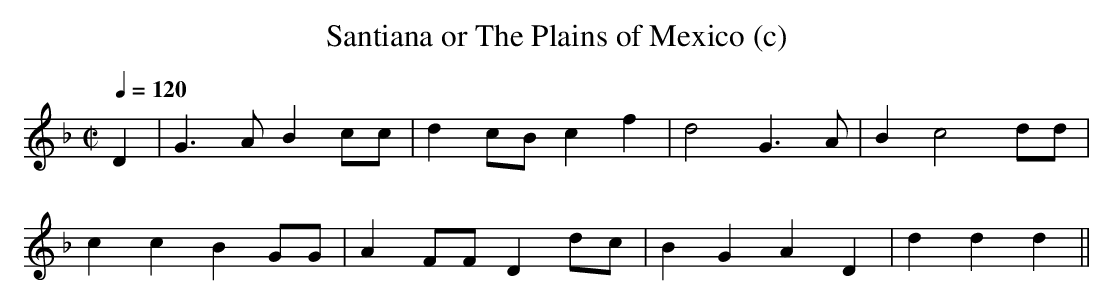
X:1
T:Santiana or The Plains of Mexico (c)
M:C|
L:1/8
Q:1/4=120
K:Dm
D2|\
G3A B2cc|d2cB c2f2|d4 G3A|B2 c4 dd|
c2c2 B2GG|A2FF D2dc|B2G2 A2D2|d2d2 d2||
